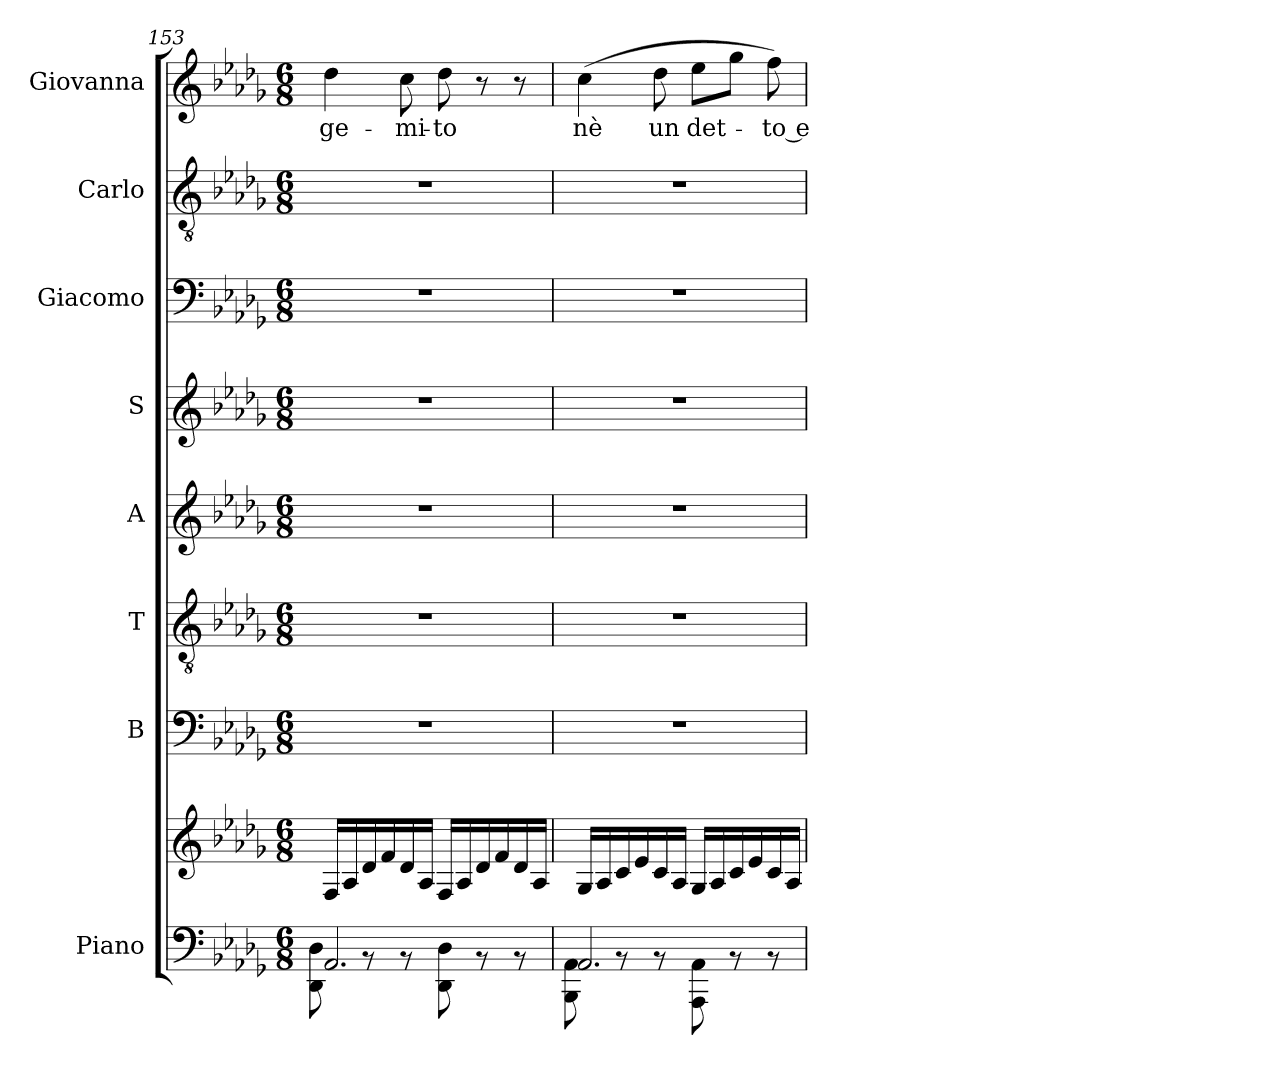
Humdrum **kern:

**kern	**kern	**kern	**kern	**kern	**kern	**kern	**kern	**kern	**text
*part8	*part8	*part7	*part6	*part5	*part4	*part3	*part2	*part1	*part1
*staff9	*staff8	*staff7	*staff6	*staff5	*staff4	*staff3	*staff2	*staff1	*staff1
*I"Piano	*	*I"B	*I"T	*I"A	*I"S	*I"Giacomo	*I"Carlo	*I"Giovanna	*
*I'Pno	*	*I'B	*I'T	*I'A	*I'S	*	*	*	*
*clefF4	*clefG2	*clefF4	*clefGv2	*clefG2	*clefG2	*clefF4	*clefGv2	*clefG2	*
*k[b-e-a-d-g-]	*k[b-e-a-d-g-]	*k[b-e-a-d-g-]	*k[b-e-a-d-g-]	*k[b-e-a-d-g-]	*k[b-e-a-d-g-]	*k[b-e-a-d-g-]	*k[b-e-a-d-g-]	*k[b-e-a-d-g-]	*
*M6/8	*M6/8	*M6/8	*M6/8	*M6/8	*M6/8	*M6/8	*M6/8	*M6/8	*
=153	=153	=153	=153	=153	=153	=153	=153	=153	=153
*^	*	*	*	*	*	*	*	*	*
!	!	!	!	!	!	!	!	!	!	!LO:LY:b
2.AA-/	8DD-\ 8D-\	16F/LL	2.r	2.r	2.r	2.r	2.r	2.r	4dd-\	ge-
.	.	16A-/	.	.	.	.	.	.	.	.
.	8rBB	16d-/	.	.	.	.	.	.	.	.
.	.	16f/	.	.	.	.	.	.	.	.
!	!	!	!	!	!	!	!	!	!	!LO:LY:b
.	8rBB	16d-/	.	.	.	.	.	.	8cc\	-mi-
.	.	16A-/JJ	.	.	.	.	.	.	.	.
!	!	!	!	!	!	!	!	!	!	!LO:LY:b
.	8DD-\ 8D-\	16F/LL	.	.	.	.	.	.	8dd-\	-to
.	.	16A-/	.	.	.	.	.	.	.	.
.	8rBB	16d-/	.	.	.	.	.	.	8r	.
.	.	16f/	.	.	.	.	.	.	.	.
.	8rBB	16d-/	.	.	.	.	.	.	8r	.
.	.	16A-/JJ	.	.	.	.	.	.	.	.
=154	=154	=154	=154	=154	=154	=154	=154	=154	=154	=154
!	!	!	!	!	!	!	!	!	!	!LO:LY:b
2.AA-/	8BBB-\ 8AA-\	16G-/LL	2.r	2.r	2.r	2.r	2.r	2.r	(4cc\	nè
.	.	16A-/	.	.	.	.	.	.	.	.
.	8rBB	16c/	.	.	.	.	.	.	.	.
.	.	16e-/	.	.	.	.	.	.	.	.
!	!	!	!	!	!	!	!	!	!	!LO:LY:b
.	8rBB	16c/	.	.	.	.	.	.	8dd-\	un
.	.	16A-/JJ	.	.	.	.	.	.	.	.
!	!	!	!	!	!	!	!	!	!	!LO:LY:b
.	8AAA-\ 8AA-\	16G-/LL	.	.	.	.	.	.	8ee-\L	det-
.	.	16A-/	.	.	.	.	.	.	.	.
.	8rBB	16c/	.	.	.	.	.	.	8gg-\J	.
.	.	16e-/	.	.	.	.	.	.	.	.
!	!	!	!	!	!	!	!	!	!	!LO:LY:b
.	8rBB	16c/	.	.	.	.	.	.	8ff\)	-to e-
.	.	16A-/JJ	.	.	.	.	.	.	.	.
*v	*v	*	*	*	*	*	*	*	*	*
=	=	=	=	=	=	=	=	=	=
*-	*-	*-	*-	*-	*-	*-	*-	*-	*-
